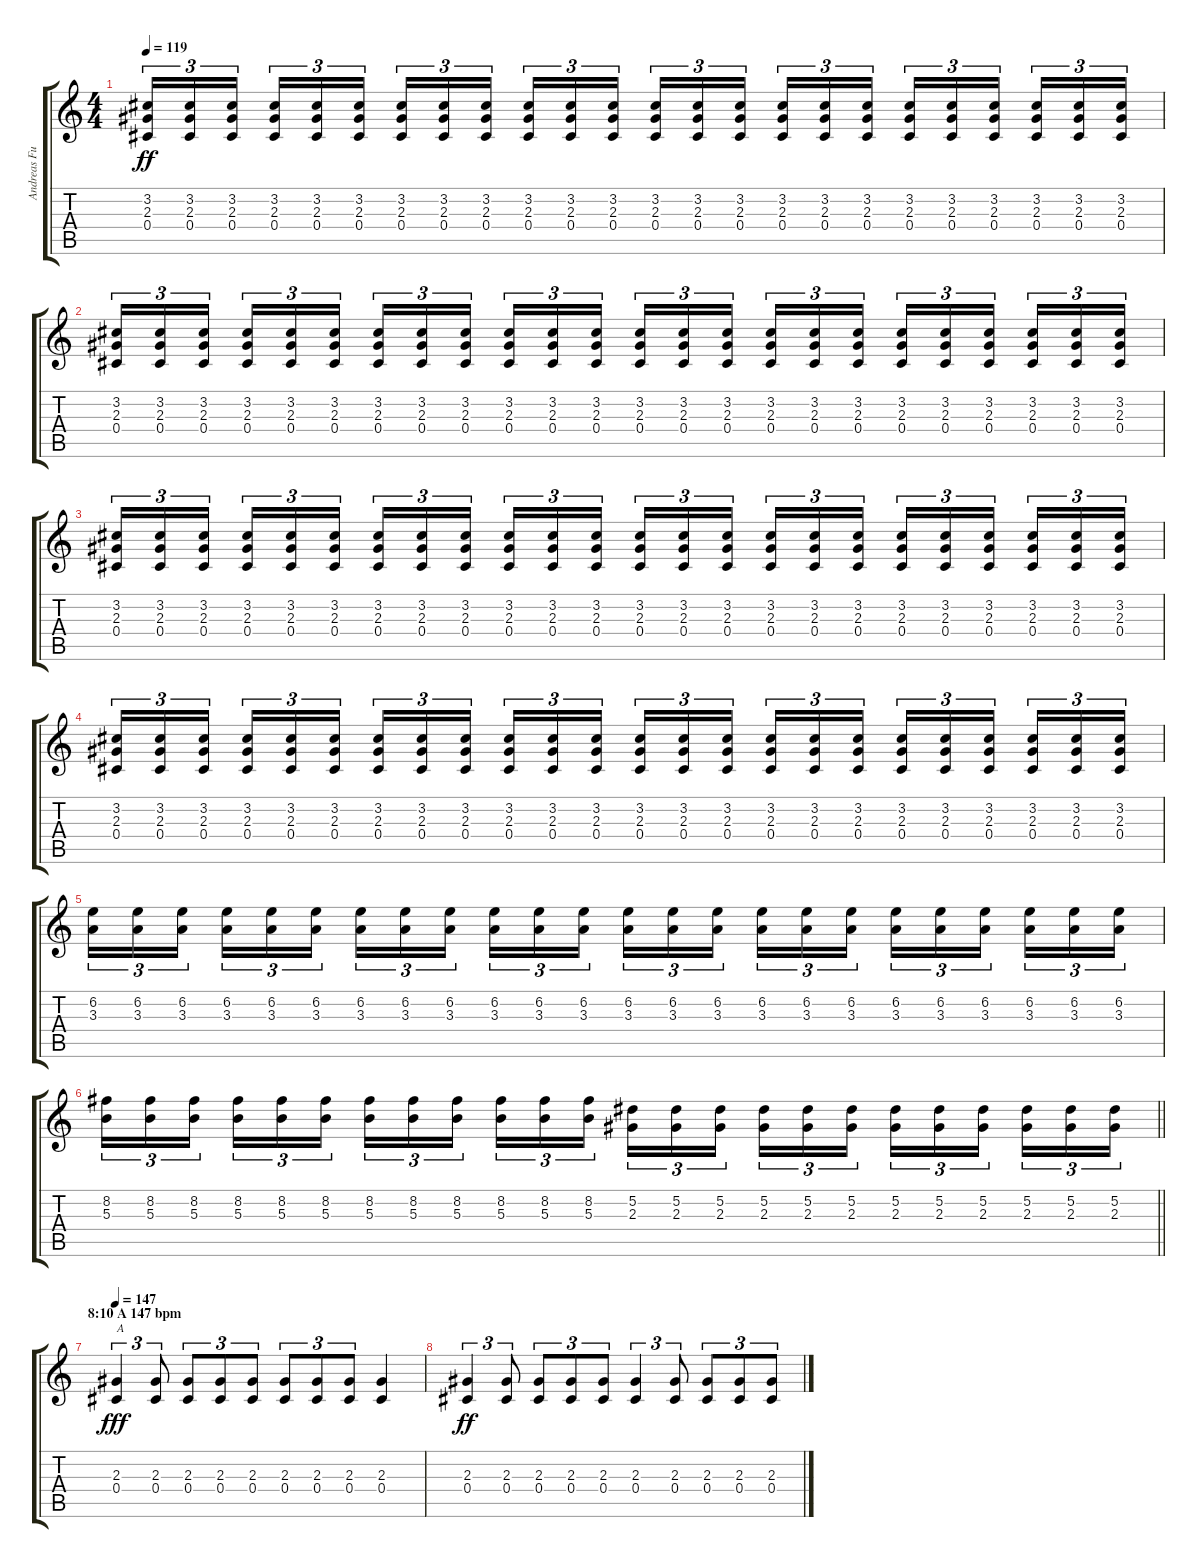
\track ("Andreas Fullmestad (D# Tuning)" "Andreas Fu") {instrument distortionguitar}
\staff {score tabs}
\tuning (Eb4 Bb3 Gb3 Db3 Ab2 Eb2) {hide}
\ts (4 4)
\tempo 119
\clef g2
\ks c
(3.2 2.3 0.4).16{tu (3 2) dy ff} (3.2 2.3 0.4).16{tu (3 2)} (3.2 2.3 0.4).16{tu (3 2) beam splitsecondary} (3.2 2.3 0.4).16{tu (3 2)} (3.2 2.3 0.4).16{tu (3 2)} (3.2 2.3 0.4).16{tu (3 2)} (3.2 2.3 0.4).16{tu (3 2)} (3.2 2.3 0.4).16{tu (3 2)} (3.2 2.3 0.4).16{tu (3 2) beam splitsecondary} (3.2 2.3 0.4).16{tu (3 2)} (3.2 2.3 0.4).16{tu (3 2)} (3.2 2.3 0.4).16{tu (3 2)} (3.2 2.3 0.4).16{tu (3 2)} (3.2 2.3 0.4).16{tu (3 2)} (3.2 2.3 0.4).16{tu (3 2) beam splitsecondary} (3.2 2.3 0.4).16{tu (3 2)} (3.2 2.3 0.4).16{tu (3 2)} (3.2 2.3 0.4).16{tu (3 2)} (3.2 2.3 0.4).16{tu (3 2)} (3.2 2.3 0.4).16{tu (3 2)} (3.2 2.3 0.4).16{tu (3 2) beam splitsecondary} (3.2 2.3 0.4).16{tu (3 2)} (3.2 2.3 0.4).16{tu (3 2)} (3.2 2.3 0.4).16{tu (3 2)} |
(3.2 2.3 0.4).16{tu (3 2)} (3.2 2.3 0.4).16{tu (3 2)} (3.2 2.3 0.4).16{tu (3 2) beam splitsecondary} (3.2 2.3 0.4).16{tu (3 2)} (3.2 2.3 0.4).16{tu (3 2)} (3.2 2.3 0.4).16{tu (3 2)} (3.2 2.3 0.4).16{tu (3 2)} (3.2 2.3 0.4).16{tu (3 2)} (3.2 2.3 0.4).16{tu (3 2) beam splitsecondary} (3.2 2.3 0.4).16{tu (3 2)} (3.2 2.3 0.4).16{tu (3 2)} (3.2 2.3 0.4).16{tu (3 2)} (3.2 2.3 0.4).16{tu (3 2)} (3.2 2.3 0.4).16{tu (3 2)} (3.2 2.3 0.4).16{tu (3 2) beam splitsecondary} (3.2 2.3 0.4).16{tu (3 2)} (3.2 2.3 0.4).16{tu (3 2)} (3.2 2.3 0.4).16{tu (3 2)} (3.2 2.3 0.4).16{tu (3 2)} (3.2 2.3 0.4).16{tu (3 2)} (3.2 2.3 0.4).16{tu (3 2) beam splitsecondary} (3.2 2.3 0.4).16{tu (3 2)} (3.2 2.3 0.4).16{tu (3 2)} (3.2 2.3 0.4).16{tu (3 2)} |
(3.2 2.3 0.4).16{tu (3 2)} (3.2 2.3 0.4).16{tu (3 2)} (3.2 2.3 0.4).16{tu (3 2) beam splitsecondary} (3.2 2.3 0.4).16{tu (3 2)} (3.2 2.3 0.4).16{tu (3 2)} (3.2 2.3 0.4).16{tu (3 2)} (3.2 2.3 0.4).16{tu (3 2)} (3.2 2.3 0.4).16{tu (3 2)} (3.2 2.3 0.4).16{tu (3 2) beam splitsecondary} (3.2 2.3 0.4).16{tu (3 2)} (3.2 2.3 0.4).16{tu (3 2)} (3.2 2.3 0.4).16{tu (3 2)} (3.2 2.3 0.4).16{tu (3 2)} (3.2 2.3 0.4).16{tu (3 2)} (3.2 2.3 0.4).16{tu (3 2) beam splitsecondary} (3.2 2.3 0.4).16{tu (3 2)} (3.2 2.3 0.4).16{tu (3 2)} (3.2 2.3 0.4).16{tu (3 2)} (3.2 2.3 0.4).16{tu (3 2)} (3.2 2.3 0.4).16{tu (3 2)} (3.2 2.3 0.4).16{tu (3 2) beam splitsecondary} (3.2 2.3 0.4).16{tu (3 2)} (3.2 2.3 0.4).16{tu (3 2)} (3.2 2.3 0.4).16{tu (3 2)} |
(3.2 2.3 0.4).16{tu (3 2)} (3.2 2.3 0.4).16{tu (3 2)} (3.2 2.3 0.4).16{tu (3 2) beam splitsecondary} (3.2 2.3 0.4).16{tu (3 2)} (3.2 2.3 0.4).16{tu (3 2)} (3.2 2.3 0.4).16{tu (3 2)} (3.2 2.3 0.4).16{tu (3 2)} (3.2 2.3 0.4).16{tu (3 2)} (3.2 2.3 0.4).16{tu (3 2) beam splitsecondary} (3.2 2.3 0.4).16{tu (3 2)} (3.2 2.3 0.4).16{tu (3 2)} (3.2 2.3 0.4).16{tu (3 2)} (3.2 2.3 0.4).16{tu (3 2)} (3.2 2.3 0.4).16{tu (3 2)} (3.2 2.3 0.4).16{tu (3 2) beam splitsecondary} (3.2 2.3 0.4).16{tu (3 2)} (3.2 2.3 0.4).16{tu (3 2)} (3.2 2.3 0.4).16{tu (3 2)} (3.2 2.3 0.4).16{tu (3 2)} (3.2 2.3 0.4).16{tu (3 2)} (3.2 2.3 0.4).16{tu (3 2) beam splitsecondary} (3.2 2.3 0.4).16{tu (3 2)} (3.2 2.3 0.4).16{tu (3 2)} (3.2 2.3 0.4).16{tu (3 2)} |
(6.2 3.3).16{tu (3 2)} (6.2 3.3).16{tu (3 2)} (6.2 3.3).16{tu (3 2) beam splitsecondary} (6.2 3.3).16{tu (3 2)} (6.2 3.3).16{tu (3 2)} (6.2 3.3).16{tu (3 2)} (6.2 3.3).16{tu (3 2)} (6.2 3.3).16{tu (3 2)} (6.2 3.3).16{tu (3 2) beam splitsecondary} (6.2 3.3).16{tu (3 2)} (6.2 3.3).16{tu (3 2)} (6.2 3.3).16{tu (3 2)} (6.2 3.3).16{tu (3 2)} (6.2 3.3).16{tu (3 2)} (6.2 3.3).16{tu (3 2) beam splitsecondary} (6.2 3.3).16{tu (3 2)} (6.2 3.3).16{tu (3 2)} (6.2 3.3).16{tu (3 2)} (6.2 3.3).16{tu (3 2)} (6.2 3.3).16{tu (3 2)} (6.2 3.3).16{tu (3 2) beam splitsecondary} (6.2 3.3).16{tu (3 2)} (6.2 3.3).16{tu (3 2)} (6.2 3.3).16{tu (3 2)} |
\barLineRight lightlight
(8.2 5.3).16{tu (3 2)} (8.2 5.3).16{tu (3 2)} (8.2 5.3).16{tu (3 2) beam splitsecondary} (8.2 5.3).16{tu (3 2)} (8.2 5.3).16{tu (3 2)} (8.2 5.3).16{tu (3 2)} (8.2 5.3).16{tu (3 2)} (8.2 5.3).16{tu (3 2)} (8.2 5.3).16{tu (3 2) beam splitsecondary} (8.2 5.3).16{tu (3 2)} (8.2 5.3).16{tu (3 2)} (8.2 5.3).16{tu (3 2)} (5.2 2.3).16{tu (3 2)} (5.2 2.3).16{tu (3 2)} (5.2 2.3).16{tu (3 2) beam splitsecondary} (5.2 2.3).16{tu (3 2)} (5.2 2.3).16{tu (3 2)} (5.2 2.3).16{tu (3 2)} (5.2 2.3).16{tu (3 2)} (5.2 2.3).16{tu (3 2)} (5.2 2.3).16{tu (3 2) beam splitsecondary} (5.2 2.3).16{tu (3 2)} (5.2 2.3).16{tu (3 2)} (5.2 2.3).16{tu (3 2)} |
\section ("" "8:10 A 147 bpm")
\tempo 147
(2.3 0.4).4{tu (3 2) txt "A" dy fff} (2.3 0.4).8{tu (3 2)} (2.3 0.4).8{tu (3 2)} (2.3 0.4).8{tu (3 2)} (2.3 0.4).8{tu (3 2)} (2.3 0.4).8{tu (3 2)} (2.3 0.4).8{tu (3 2)} (2.3 0.4).8{tu (3 2)} (2.3 0.4).4 |
(2.3 0.4).4{tu (3 2) dy ff} (2.3 0.4).8{tu (3 2)} (2.3 0.4).8{tu (3 2)} (2.3 0.4).8{tu (3 2)} (2.3 0.4).8{tu (3 2)} (2.3 0.4).4{tu (3 2)} (2.3 0.4).8{tu (3 2)} (2.3 0.4).8{tu (3 2)} (2.3 0.4).8{tu (3 2)} (2.3 0.4).8{tu (3 2)}
